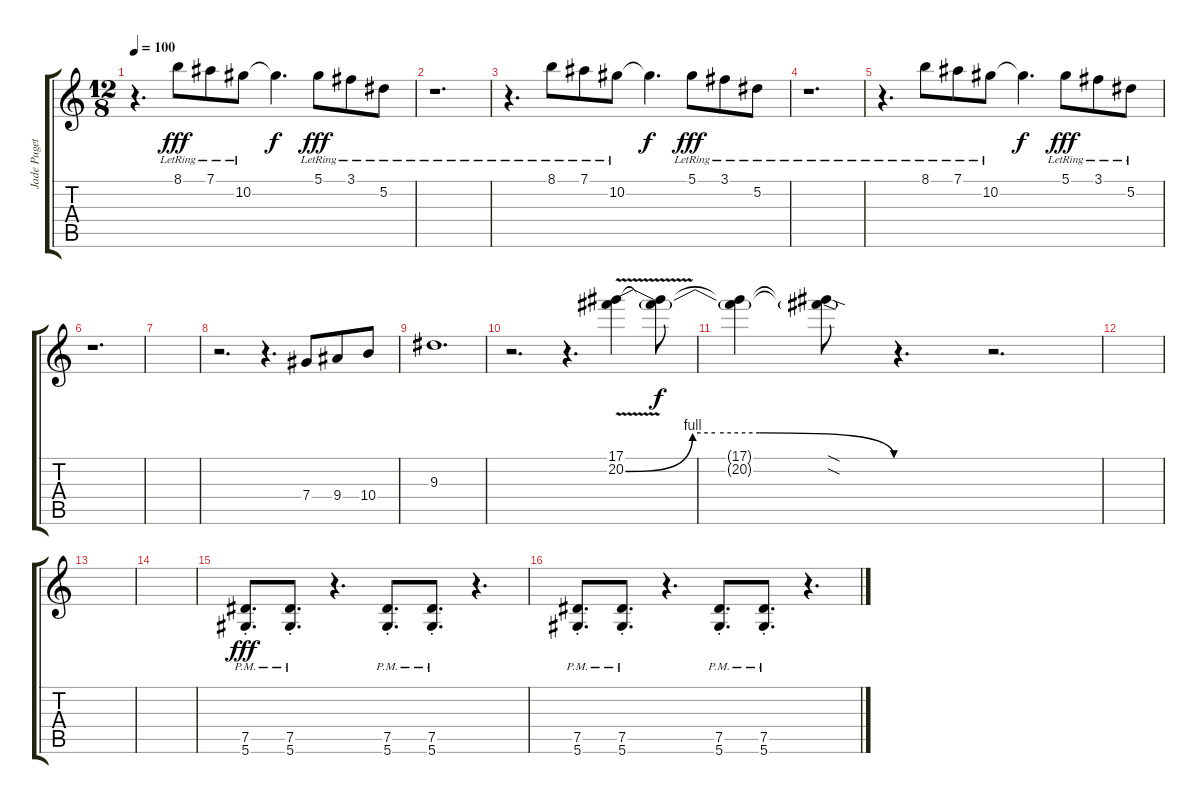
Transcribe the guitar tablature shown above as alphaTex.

\track ("Jade Puget Overdub" "Jade Puget") {instrument overdrivenguitar}
\staff {score tabs}
\tuning (Eb4 Bb3 Gb3 Db3 Ab2 Eb2) {hide}
\ts (12 8)
\tempo 100
\clef g2
\ks aminor
r.4{d dy fff} 8.1{lr}.8 7.1{lr}.8 10.2{lr}.8 10.2{t}.4{d dy f} 5.1{lr}.8{dy fff} 3.1{lr}.8 5.2{lr}.8 |
r.1{d} |
r.4{d} 8.1{lr}.8 7.1{lr}.8 10.2{lr}.8 10.2{t}.4{d dy f} 5.1{lr}.8{dy fff} 3.1{lr}.8 5.2{lr}.8 |
r.1{d} |
r.4{d} 8.1{lr}.8 7.1{lr}.8 10.2{lr}.8 10.2{t}.4{d dy f} 5.1{lr}.8{dy fff} 3.1{lr}.8 5.2{lr}.8 |
r.1{d} |
|
r.2{d} r.4{d} 7.4.8 9.4.8 10.4.8 |
9.3.1{d} |
r.2{d} r.4{d} (17.1 20.2{be (custom 0 0 15 4 20 4 30 4 60 0) v}).4 (17.1{t} 20.2{t}).8{dy f} |
(17.1{t} 20.2{t}).4 (17.1{sod t} 20.2{sod t}).8 r.4{d} r.2{d} |
|
|
|
(7.5{pm st} 5.6{pm st}).8{d dy fff} (7.5{pm st} 5.6{pm st}).8{d} r.4{d} (7.5{pm st} 5.6{pm st}).8{d} (7.5{pm st} 5.6{pm st}).8{d} r.4{d} |
(7.5{pm st} 5.6{pm st}).8{d} (7.5{pm st} 5.6{pm st}).8{d} r.4{d} (7.5{pm st} 5.6{pm st}).8{d} (7.5{pm st} 5.6{pm st}).8{d} r.4{d}
